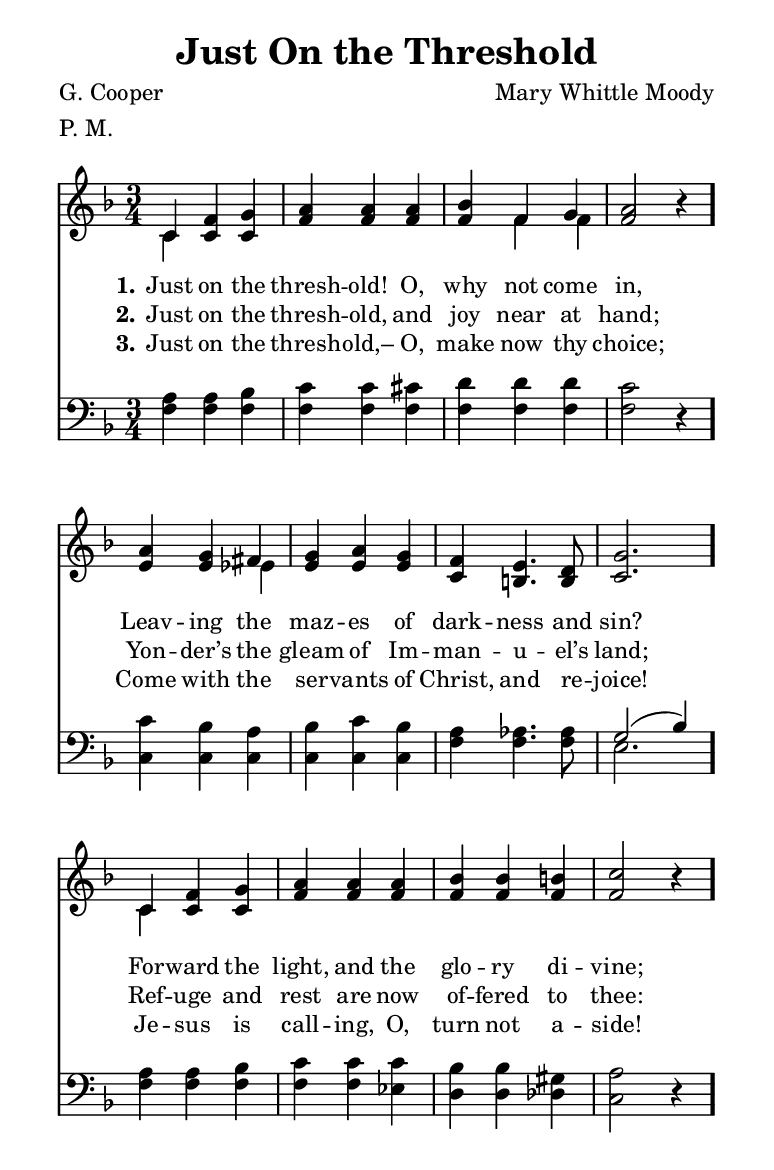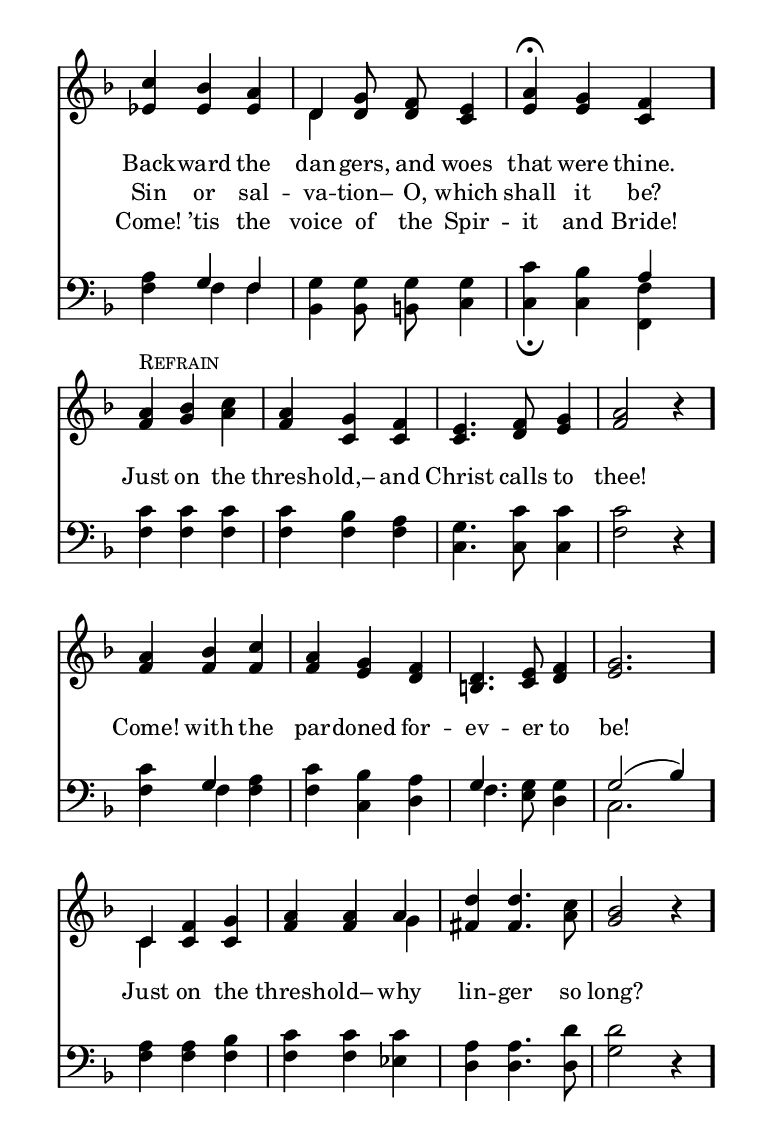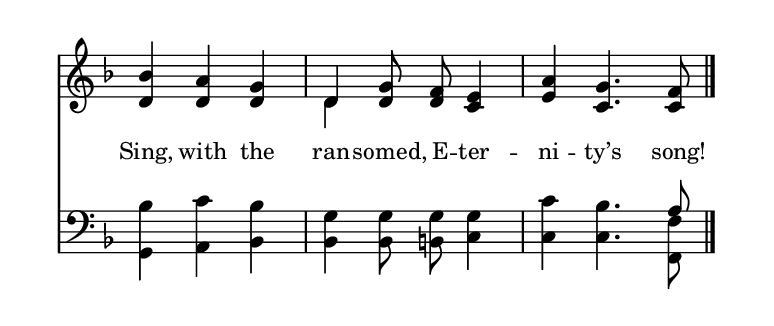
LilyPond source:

\include "common/global.ily"
\paper {
  \include "common/paper.ily"
  ragged-last-bottom = ##t
  systems-per-page = #(cond (is-eogsized 4) (#t #f))
  page-count = #(cond (is-eogsized 2) (#t #f))
  system-count = #(cond (is-eogsized 6) (#t #f))
}

\header{
  %gospel
  hymnnumber = "98"
  title = "Just On the Threshold"
  tunename = "Moment By Moment"
  meter = "P. M."
  poet = "G. Cooper"
  composer = "Mary Whittle Moody"
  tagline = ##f
}

% for fermata in MIDI
ta = { \tempo 4=120 }
tb = { \tempo 4=60 }

patternAA = { c4 c4 c4 | c4 c4 c4 | c4 c4 c4 | c2 c4 }
patternBA = { c4 c4 c4 | c4 c4 c4 | c4 c4. c8 | c2. }
patternBB = { c4 c4 c4 | c4 c4 c4 | c4 c4. c8 | c2( c4) }
patternCA = { c4 c4 c4 | c4 c8 c8 c4 | c4 \tb c4 \ta c4 | c2. }
patternDA = { c4 c4 c4 | c4 c4 c4 | c4. c8 c4 | c2 c4 }
patternEA = { c4 c4 c4 | c4 c4 c4 | c4. c8 c4 | c2. }
patternEB = { c4 c4 c4 | c4 c4 c4 | c4. c8 c4 | c2( c4) }
patternFA = { c4 c4 c4 | c4 c4 c4 | c4 c4. c8 | c2 c4 }
patternGA = { c4 c4 c4 | c4 c8 c8 c4 | c4 c4. c8 | c2. }

global = {
  \include "common/overrides.ily"
  \override Staff.TimeSignature.style = #'numbered
  \time 3/4
  \override Score.MetronomeMark.transparent = ##t % hide all fermata changes too
  \ta
  \key f \major
  \autoBeamOff
}

notesSoprano = {
\global
\relative c' {

  \changePitch \patternAA { c f g | a a a | bes f g | a r }
  \changePitch \patternBA { a g fis | g a g | f e d | g }
  \changePitch \patternAA { c, f g | a a a | bes bes b | c r }
  \changePitch \patternCA { c bes a | d, g f | e a \fermata g | f }

  << s^\markup { \small \caps "Refrain" }
  \changePitch \patternDA { a bes c | a g f | e f g | a r } >> \eogbreak
  \changePitch \patternEA { a bes c | a g f | d e f | g }
  \changePitch \patternFA { c, f g | a a a | d d c | bes r }
  \changePitch \patternGA { bes a g | d g f | e a g | f }

  \bar "|."

}
}

notesAlto = {
\global
\relative e' {

  \changePitch \patternAA { c c c | f f f | f f f | f r }
  \changePitch \patternBA { e e ees | e e e | c b! b | c }
  \changePitch \patternAA { c c c | f f f | f f f | f r }
  \changePitch \patternCA { ees ees ees | d d d | c e e | c }

  \changePitch \patternDA { f g a | f c c | c d e | f r }
  \changePitch \patternEA { f f f | f e d | b! c d | e }
  \changePitch \patternFA { c c c | f f g | fis fis a | g r }
  \changePitch \patternGA { d d d | d d d | c e c | c }

}
}

notesTenor = {
\global
\relative a {

  \changePitch \patternAA { a a bes | c c cis | d d d | c r }
  \changePitch \patternBB { c bes a | bes c bes | a aes aes | g( bes) }
  \changePitch \patternAA { a a bes | c c c | bes bes gis | a r }
  \changePitch \patternCA { a g f | g g g | g c bes | a }

  \changePitch \patternDA { c c c | c bes a | g c c | c r }
  \changePitch \patternEB { c g a | c bes a | g g g | g( bes) }
  \changePitch \patternFA { a a bes | c c c | a a d | d r }
  \changePitch \patternGA { bes c bes | g g g | g c bes | a }

}
}

notesBass = {
\global
\relative f {

  \changePitch \patternAA { f f f | f f f | f f f | f r }
  \changePitch \patternBA { c c c | c c c | f f f | e }
  \changePitch \patternAA { f f f | f f ees | d d des | c r }
  \changePitch \patternCA { f f f | bes, bes b! | c c_\fermata c | <f f,> }

  \changePitch \patternDA { f f f | f f f | c c c | f r }
  \changePitch \patternEA { f f f | f c d | f e d | c }
  \changePitch \patternFA { f f f | f f ees | d d d | g r }
  \changePitch \patternGA { g, a bes | bes bes b! | c c c | <f f,> }

}
}

% This hymn does not have \bar "." at the end of each line as typeset in the
% original

Refrain = \lyricmode {

Just on the thresh -- old,– and Christ calls to thee! \bar "."
Come! with the par -- doned for -- ev -- er to be! \bar "."
Just on the thresh -- old– why lin -- ger so long? \bar "."
Sing, with the ran -- somed, E -- ter -- ni -- ty’s song! \bar "."

}

wordsA = \lyricmode {
\set stanza = "1."

Just on the thresh -- old! O, why not come in, \bar "."
Leav -- ing the maz -- es of dark -- ness and sin? \bar "."
For -- ward the light, and the glo -- ry di -- vine; \bar "."
Back -- ward the dan -- gers, and woes that were thine. \bar "."

}

wordsB = \lyricmode {
\set stanza = "2."

Just on the thresh -- old, and joy near at hand;
Yon -- der’s the gleam of Im -- man -- u -- el’s land;
Ref -- uge and rest are now of -- fered to thee:
Sin or sal -- va -- tion– O, which shall it be?

\Refrain

}

wordsC = \lyricmode {
\set stanza = "3."

Just on the thresh -- old,– O, make now thy choice;
Come with the ser -- vants of Christ, and re -- joice!
Je -- sus is call -- ing, O, turn not a -- side!
Come! ’tis the voice of the Spir -- it and Bride!

}

\score {
  \context ChoirStaff <<
    \context Staff = upper <<
      \set Staff.autoBeaming = ##f
      \set ChoirStaff.systemStartDelimiter = #'SystemStartBar
      \set ChoirStaff.printPartCombineTexts = ##f
      \partcombine #'(2 . 9) \notesSoprano \notesAlto
      \context NullVoice = sopranos { \voiceOne << \notesSoprano >> }
      \context NullVoice = altos { \voiceTwo << \notesAlto >> }
      \context Lyrics = one   \lyricsto sopranos \wordsA
      \context Lyrics = two   \lyricsto sopranos \wordsB
      \context Lyrics = three \lyricsto sopranos \wordsC
    >>
    \context Staff = men <<
      \set Staff.autoBeaming = ##f
      \clef bass
      \set ChoirStaff.printPartCombineTexts = ##f
      \partcombine #'(2 . 9) \notesTenor \notesBass
      \context NullVoice = tenors { \voiceOne << \notesTenor >> }
      \context NullVoice = basses { \voiceTwo << \notesBass >> }
    >>
  >>
  \layout {
    \include "common/layout.ily"
  }
  \midi{
    \include "common/midi.ily"
  }
}

%\markup { \fill-line { \column {
%  \line{ \bold 5 \column { \wordsE } } \combine \null \vspace #0.4
%  \line{ \bold 6 \column { \wordsF } } \combine \null \vspace #0.4
%  \line{ \bold 7 \column { \wordsG } } \combine \null \vspace #0.4
%  \line{ \bold 8 \column { \wordsH } } \combine \null \vspace #0.4
%} } }

\version "2.19.49"  % necessary for upgrading to future LilyPond versions.

% vi:set et ts=2 sw=2 ai nocindent syntax=lilypond:
